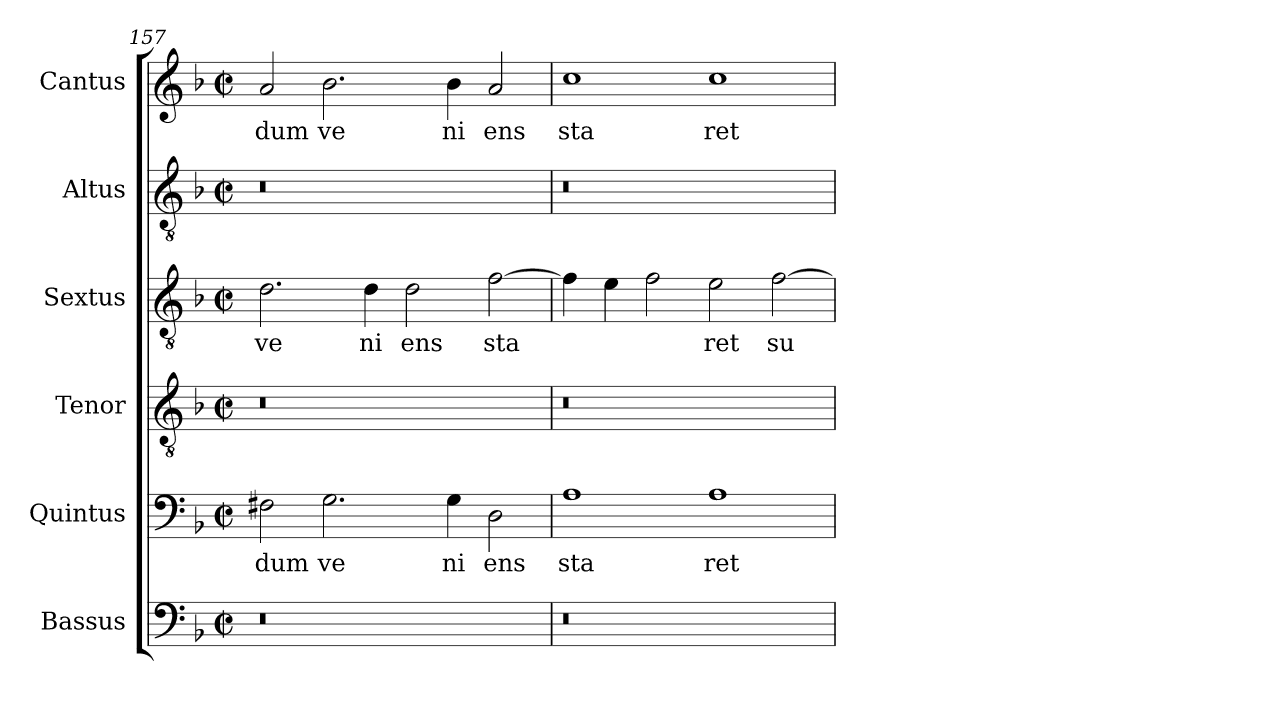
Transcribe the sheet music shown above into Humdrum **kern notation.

**kern	**kern	**text	**kern	**kern	**text	**kern	**kern	**text
*part6	*part5	*part5	*part4	*part3	*part3	*part2	*part1	*part1
*staff6	*staff5	*staff5	*staff4	*staff3	*staff3	*staff2	*staff1	*staff1
*I"Bassus	*I"Quintus	*	*I"Tenor	*I"Sextus	*	*I"Altus	*I"Cantus	*
*I'Bassus	*I'Quintus	*	*I'Tenor	*I'Sextus	*	*I'Altus	*I'Cantus	*
*clefF4	*clefF4	*	*clefGv2	*clefGv2	*	*clefGv2	*clefG2	*
*k[b-]	*k[b-]	*	*k[b-]	*k[b-]	*	*k[b-]	*k[b-]	*
*F:	*F:	*	*F:	*F:	*	*F:	*F:	*
*M2/2	*M2/2	*	*M2/2	*M2/2	*	*M2/2	*M2/2	*
*met(c|)	*met(c|)	*	*met(c|)	*met(c|)	*	*met(c|)	*met(c|)	*
=157	=157	=157	=157	=157	=157	=157	=157	=157
!	!	!LO:LY:b:cj	!	!	!LO:LY:b:cj	!	!	!LO:LY:b:cj
0r	2F#X\	dum	0r	2.d\	ve	0r	2a/	dum
!	!	!LO:LY:b:cj	!	!	!	!	!	!LO:LY:b:cj
.	2.G\	ve	.	.	.	.	2.b-\	ve
!	!	!	!	!	!LO:LY:b:cj	!	!	!
.	.	.	.	4d\	ni	.	.	.
!	!	!	!	!	!LO:LY:b:cj	!	!	!
.	.	.	.	2d\	ens	.	.	.
!	!	!LO:LY:b:cj	!	!	!	!	!	!LO:LY:b:cj
.	4G\	ni	.	.	.	.	4b-\	ni
!	!	!LO:LY:b:cj	!	!	!LO:LY:b	!	!	!LO:LY:b:cj
.	2D\	ens	.	[>2f\	sta	.	2a/	ens
=158	=158	=158	=158	=158	=158	=158	=158	=158
!	!	!LO:LY:b:cj	!	!	!	!	!	!LO:LY:b:cj
0r	1A	sta	0r	4f\]	.	0r	1cc	sta
.	.	.	.	4e\	.	.	.	.
.	.	.	.	2f\	.	.	.	.
!	!	!LO:LY:b:cj	!	!	!LO:LY:b:cj	!	!	!LO:LY:b:cj
.	1A	ret	.	2e\	ret	.	1cc	ret
!	!	!	!	!	!LO:LY:b:cj	!	!	!
.	.	.	.	[>2f\	su	.	.	.
=	=	=	=	=	=	=	=	=
*-	*-	*-	*-	*-	*-	*-	*-	*-
